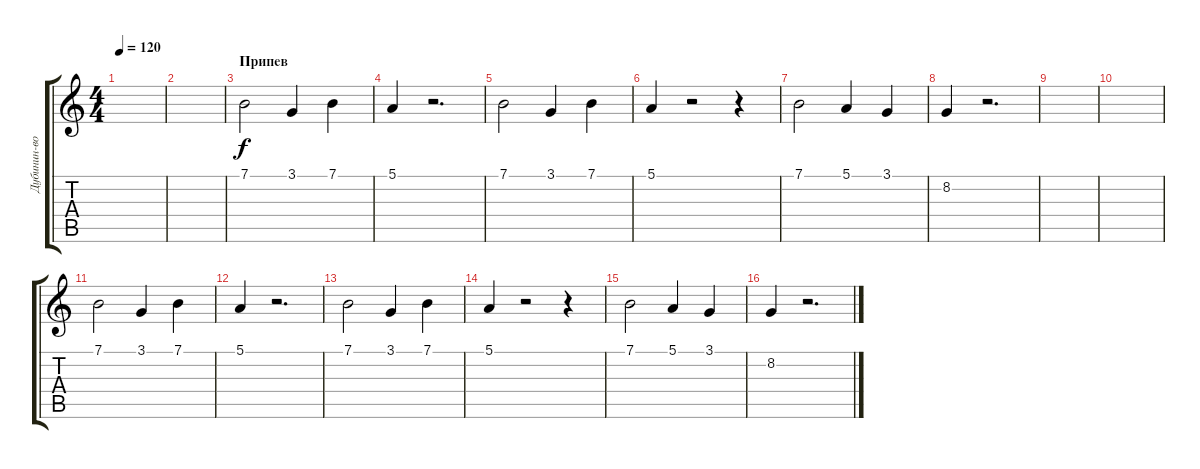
\track ("Дубинин-вокал" "Дубинин-во") {instrument baritonesax}
\staff {score tabs}
\tuning (E4 B3 G3 D3 A2 E2) {hide}
\ts (4 4)
\tempo 120
\clef g2
\ks c
|
|
\section ("" "Припев")
7.1.2 3.1.4 7.1.4 |
5.1.4 r.2{d} |
7.1.2 3.1.4 7.1.4 |
5.1.4 r.2 r.4 |
7.1.2 5.1.4 3.1.4 |
8.2.4 r.2{d} |
|
|
7.1.2 3.1.4 7.1.4 |
5.1.4 r.2{d} |
7.1.2 3.1.4 7.1.4 |
5.1.4 r.2 r.4 |
7.1.2 5.1.4 3.1.4 |
8.2.4 r.2{d}
